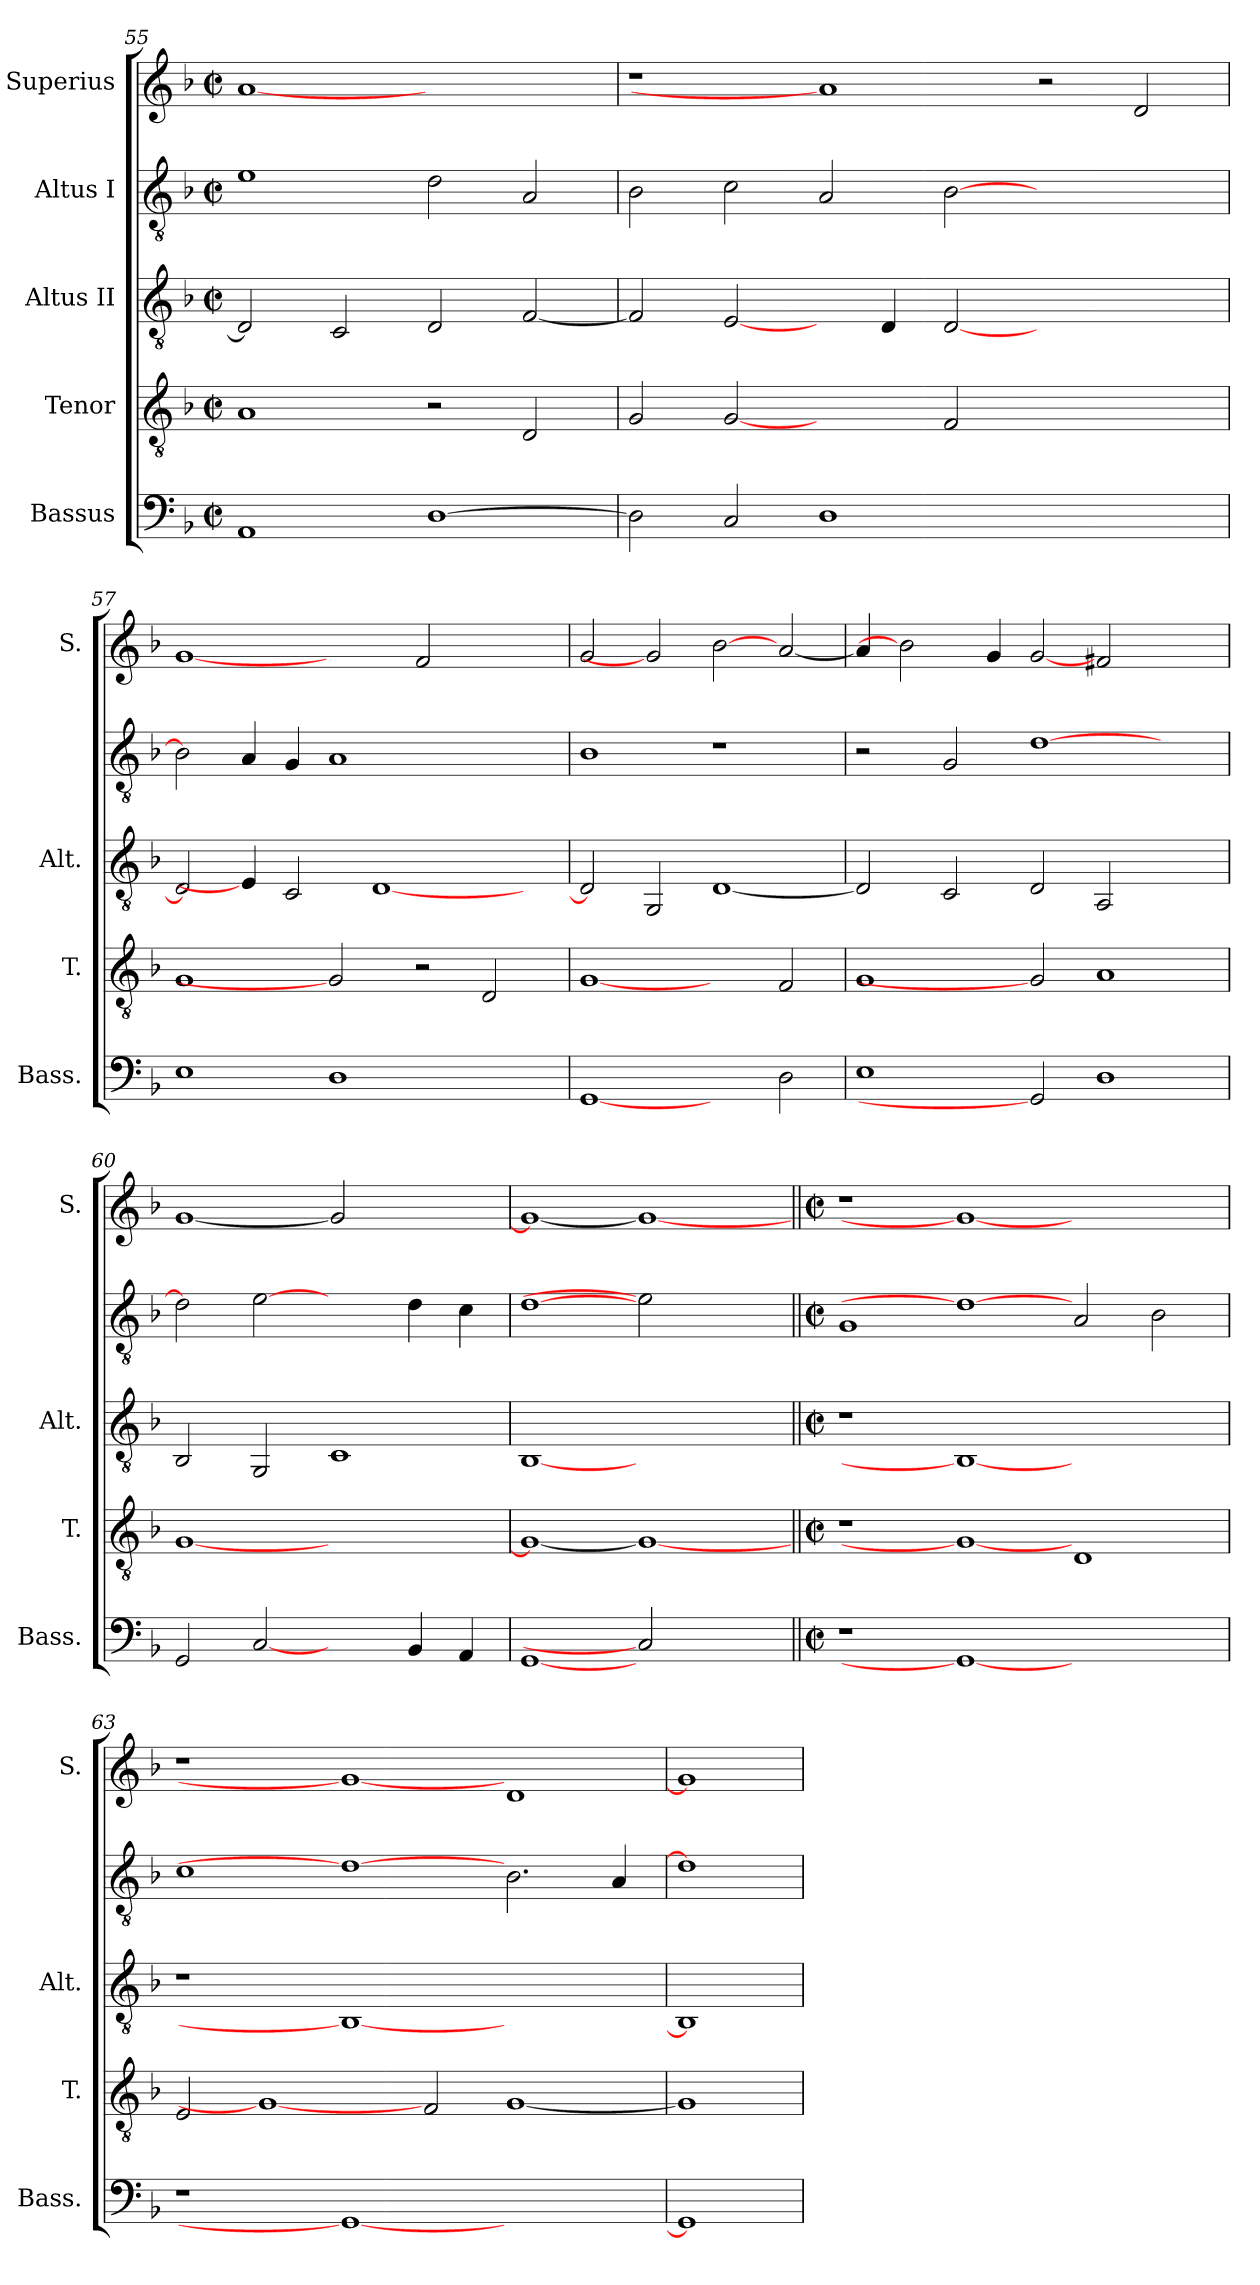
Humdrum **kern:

**kern	**kern	**kern	**kern	**kern
*part5	*part4	*part3	*part2	*part1
*staff5	*staff4	*staff3	*staff2	*staff1
*I"Bassus	*I"Tenor	*I"Altus II	*I"Altus I	*I"Superius
*I'Bass.	*I'T.	*I'Alt.	*	*I'S.
*clefF4	*clefGv2	*clefGv2	*clefGv2	*clefG2
*	*ITrd7c12	*	*ITrd7c12	*
*k[b-]	*k[b-]	*k[b-]	*k[b-]	*k[b-]
*F:	*F:	*F:	*F:	*F:
*M2/2	*M2/2	*M2/2	*M2/2	*M2/2
*met(c|)	*met(c|)	*met(c|)	*met(c|)	*met(c|)
=55	=55	=55	=55	=55
1AAi	1AAi	2Di/]	1Ei	[1ai
.	.	2Ci/	.	.
[>1Di	2r	2Di/	2Di\	1ryy
.	2DDi/	[<2Fi/	2AAi/	.
=56	=56	=56	=56	=56
2Di\]	2GGi/	2Fi/]	2BB-i\	1r
2Ci/	[2GGi	[2Ei/	2Ci\	.
1Di	2ryy	4ryy	2AAi/	1ai]
.	.	4Di/	.	.
.	2FFi/	[<2Di/	[>2BB-i\	.
1ryy	1ryy	1ryy	1ryy	2r
.	.	.	.	2di/
=57	=57	=57	=57	=57
1Ei	1GGi	2Di/]	2BB-i\]	[1gi
.	.	4Ei/]	4AAi/	.
.	.	2Ci/	4GGi/	.
1Di	2GGi]	.	1AAi	2ryy
.	.	[<1Di	.	.
.	2r	.	.	2fi/
2ryy	2DDi/	.	2ryy	2ryy
.	.	4ryy	.	.
!!LO:PB:g=z
=58	=58	=58	=58	=58
[1GGi	[1GGi	2Di/]	1BB-i	2gi/
.	.	2GGi/	.	2gi]
2ryy	2ryy	[<1Di	1r	[2b-i
2Di\	2FFi/	.	.	[<2ai/
=59	=59	=59	=59	=59
1Ei	1GGi	2Di/]	2r	4ai/]
.	.	.	.	2b-i]
.	.	2Ci/	2GGi/	.
.	.	.	.	4gi/
2GGi]	2GGi]	2Di/	[>1Di	[2gi
1Di	1AAi	2AAi/	.	2f#Xi/
.	.	2ryy	2ryy	2ryy
=60	=60	=60	=60	=60
2GGi/	[<1GGi	2BB-i/	2Di\]	[<1gi
[2Ci	.	2GGi/	[2Ei	.
2ryy	1ryy	1Ci	2ryy	2gi]
4BB-i/	.	.	4Di\	2ryy
4AAi/	.	.	4Ci\	.
=61	=61	=61	=61	=61
[1GGi	1GGi_<	[1BB-i	[1Di	1gi_<
2Ci]	1GGi_	1ryy	2Ei]	1gi_
2ryy	.	.	2ryy	.
!!LO:LB:g=z
=62||	=62||	=62||	=62||	=62||
*M2/2	*M2/2	*M2/2	*M2/2	*M2/2
*met(c|)	*met(c|)	*met(c|)	*met(c|)	*met(c|)
!LO:N:vis=1	!	!LO:N:vis=1	!	!LO:N:vis=1
1r	1r	1r	1GGi	1r
1GGi_	1GGi_	1BB-i_	1Di_	1gi_
1ryy	1DDi	1ryy	2AAi/	1ryy
.	.	.	2BB-i\	.
=63	=63	=63	=63	=63
!LO:N:vis=1	!	!LO:N:vis=1	!	!
1r	2EEi/	1r	1Ci	1r
.	1GGi_	.	.	.
1GGi_	.	1BB-i_	1Di_	1gi_
.	2FFi/	.	.	.
1ryy	[<1GGi	1ryy	2.BB-i\	1di
.	.	.	4AAi/	.
=64	=64	=64	=64	=64
1GGi]	1GGi]	1BB-i]	1Di]	1gi]
=	=	=	=	=
*-	*-	*-	*-	*-
